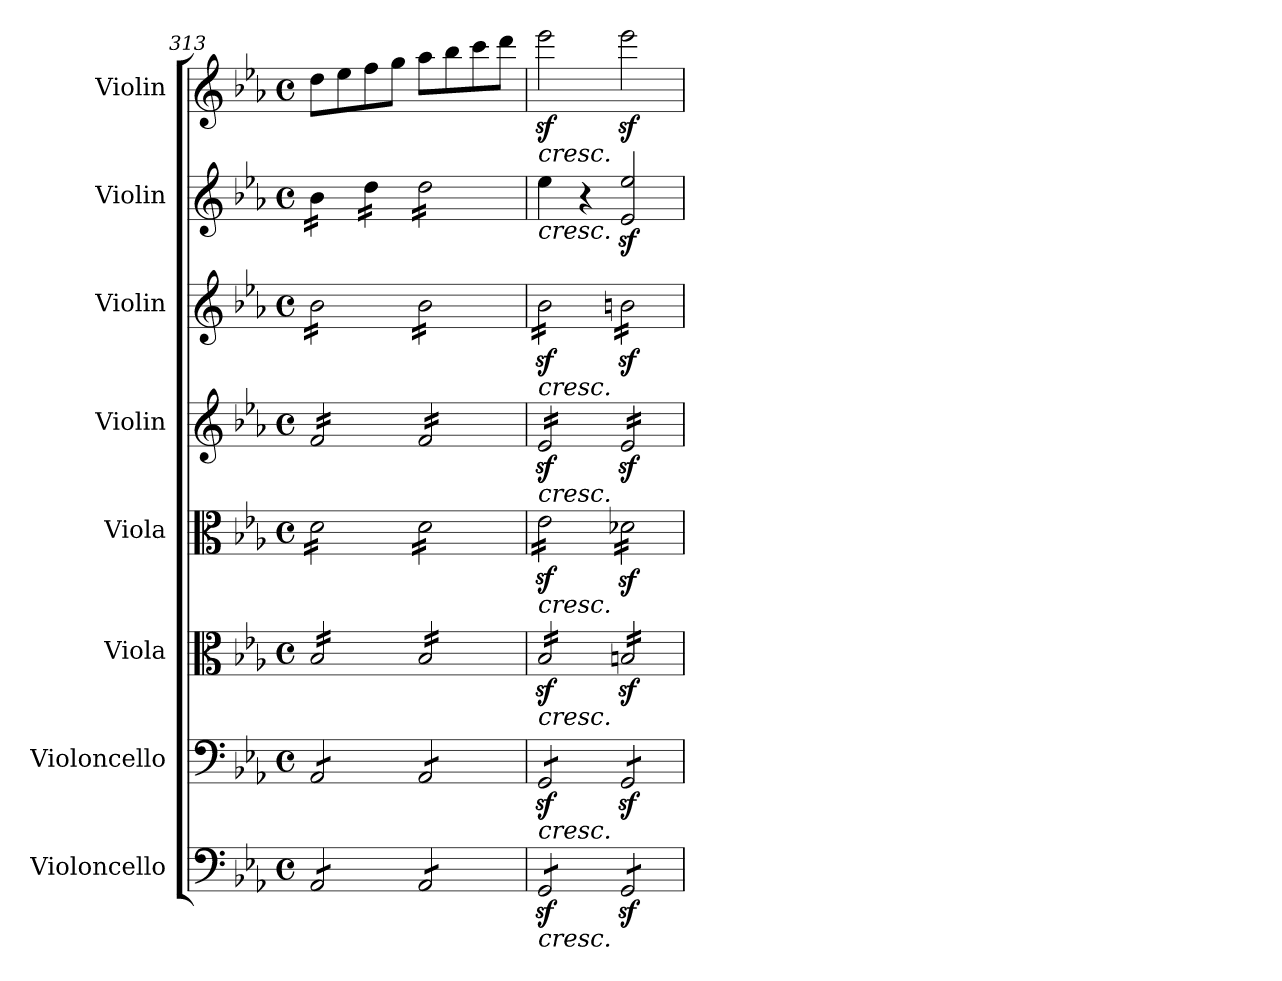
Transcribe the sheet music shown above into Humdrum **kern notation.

**kern	**kern	**kern	**kern	**kern	**kern	**kern	**kern
*part8	*part7	*part6	*part5	*part4	*part3	*part2	*part1
*staff8	*staff7	*staff6	*staff5	*staff4	*staff3	*staff2	*staff1
*I"Violoncello	*I"Violoncello	*I"Viola	*I"Viola	*I"Violin	*I"Violin	*I"Violin	*I"Violin
*I'Vc.	*I'Vc.	*I'Vla.	*I'Vla.	*I'Vln.	*I'Vln.	*I'Vln.	*I'Vln.
*clefF4	*clefF4	*clefC3	*clefC3	*clefG2	*clefG2	*clefG2	*clefG2
*k[b-e-a-]	*k[b-e-a-]	*k[b-e-a-]	*k[b-e-a-]	*k[b-e-a-]	*k[b-e-a-]	*k[b-e-a-]	*k[b-e-a-]
*M4/4	*M4/4	*M4/4	*M4/4	*M4/4	*M4/4	*M4/4	*M4/4
*met(c)	*met(c)	*met(c)	*met(c)	*met(c)	*met(c)	*met(c)	*met(c)
=313	=313	=313	=313	=313	=313	=313	=313
*tremolo	*	*	*	*	*	*	*
*	*tremolo	*	*	*	*	*	*
*	*	*tremolo	*	*	*	*	*
*	*	*	*tremolo	*	*	*	*
*	*	*	*	*tremolo	*	*	*
*	*	*	*	*	*tremolo	*	*
*	*	*	*	*	*	*tremolo	*
8AA-/L	8AA-/L	16B-/LL	16d\LL	16f/LL	16b-\LL	16b-\LL	8dd\L
.	.	16B-/	16d\	16f/	16b-\	16b-\	.
8AA-/	8AA-/	16B-/	16d\	16f/	16b-\	16b-\	8ee-\
.	.	16B-/	16d\	16f/	16b-\	16b-\JJ	.
8AA-/	8AA-/	16B-/	16d\	16f/	16b-\	16dd\LL	8ff\
.	.	16B-/	16d\	16f/	16b-\	16dd\	.
8AA-/J	8AA-/J	16B-/	16d\	16f/	16b-\	16dd\	8gg\J
.	.	16B-/JJ	16d\JJ	16f/JJ	16b-\JJ	16dd\JJ	.
8AA-/L	8AA-/L	16B-/LL	16d\LL	16f/LL	16b-\LL	16dd\LL	8aa-\L
.	.	16B-/	16d\	16f/	16b-\	16dd\	.
8AA-/	8AA-/	16B-/	16d\	16f/	16b-\	16dd\	8bb-\
.	.	16B-/	16d\	16f/	16b-\	16dd\	.
8AA-/	8AA-/	16B-/	16d\	16f/	16b-\	16dd\	8ccc\
.	.	16B-/	16d\	16f/	16b-\	16dd\	.
8AA-/J	8AA-/J	16B-/	16d\	16f/	16b-\	16dd\	8ddd\J
.	.	16B-/JJ	16d\JJ	16f/JJ	16b-\JJ	16dd\JJ	.
*	*	*	*	*	*	*Xtremolo	*
=314	=314	=314	=314	=314	=314	=314	=314
!	!	!	!	!	!	!	!LO:TX:b:i:t=cresc.
!	!	!	!	!	!	!LO:TX:b:i:t=cresc.	!
!	!	!	!	!	!LO:TX:b:i:t=cresc.	!	!
!	!	!	!	!LO:TX:b:i:t=cresc.	!	!	!
!	!	!	!LO:TX:b:i:t=cresc.	!	!	!	!
!	!	!LO:TX:b:i:t=cresc.	!	!	!	!	!
!	!LO:TX:b:i:t=cresc.	!	!	!	!	!	!
!LO:TX:b:i:t=cresc.	!	!	!	!	!	!	!
8GGz</L	8GGz</L	16B-z</LL	16e-z<\LL	16e-z</LL	16b-z<\LL	4ee-\	2eee-z<\
.	.	16B-z</	16e-z<\	16e-z</	16b-z<\	.	.
8GGz</	8GGz</	16B-z</	16e-z<\	16e-z</	16b-z<\	.	.
.	.	16B-z</	16e-z<\	16e-z</	16b-z<\	.	.
8GGz</	8GGz</	16B-z</	16e-z<\	16e-z</	16b-z<\	4r	.
.	.	16B-z</	16e-z<\	16e-z</	16b-z<\	.	.
8GGz</J	8GGz</J	16B-z</	16e-z<\	16e-z</	16b-z<\	.	.
.	.	16B-z</JJ	16e-z<\JJ	16e-z</JJ	16b-z<\JJ	.	.
8GGz</L	8GGz</L	16Bnz</LL	16d-Xz<\LL	16e-z</LL	16bnz<\LL	2e-/z< 2ee-/z<	2eee-z<\
.	.	16Bnz</	16d-Xz<\	16e-z</	16bnz<\	.	.
8GGz</	8GGz</	16Bnz</	16d-Xz<\	16e-z</	16bnz<\	.	.
.	.	16Bnz</	16d-Xz<\	16e-z</	16bnz<\	.	.
8GGz</	8GGz</	16Bnz</	16d-Xz<\	16e-z</	16bnz<\	.	.
.	.	16Bnz</	16d-Xz<\	16e-z</	16bnz<\	.	.
8GGz</J	8GGz</J	16Bnz</	16d-Xz<\	16e-z</	16bnz<\	.	.
*	*Xtremolo	*	*	*	*	*	*
*Xtremolo	*	*	*	*	*	*	*
.	.	16Bnz</JJ	16d-Xz<\JJ	16e-z</JJ	16bnz<\JJ	.	.
*	*	*	*	*	*Xtremolo	*	*
*	*	*	*	*Xtremolo	*	*	*
*	*	*	*Xtremolo	*	*	*	*
*	*	*Xtremolo	*	*	*	*	*
=	=	=	=	=	=	=	=
*-	*-	*-	*-	*-	*-	*-	*-
